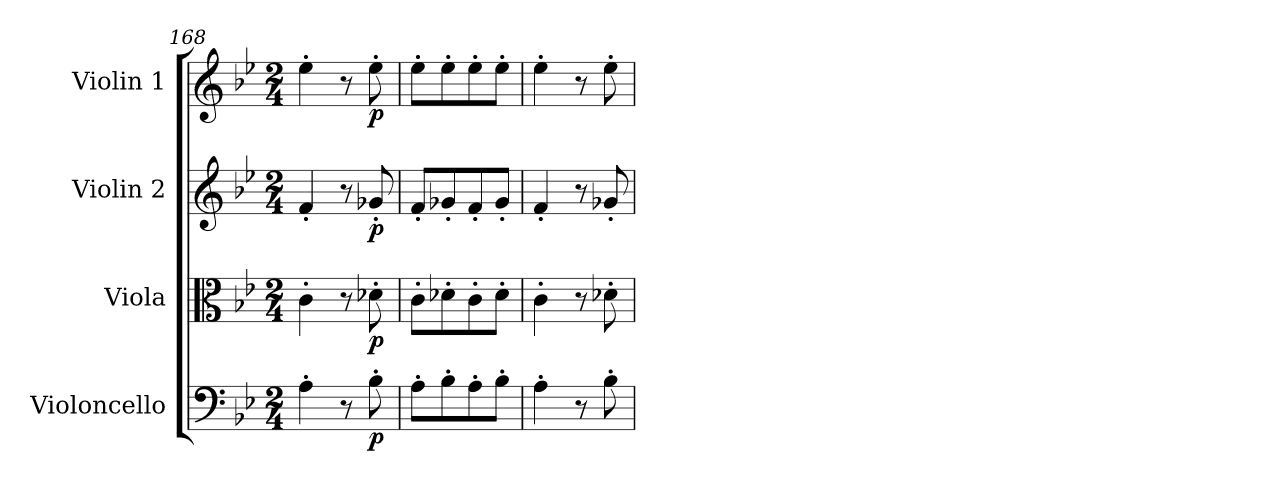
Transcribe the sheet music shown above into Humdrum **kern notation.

**kern	**dynam	**kern	**dynam	**kern	**dynam	**kern	**dynam
*part4	*part4	*part3	*part3	*part2	*part2	*part1	*part1
*staff4	*staff4	*staff3	*staff3	*staff2	*staff2	*staff1	*staff1
*I"Violoncello	*	*I"Viola	*	*I"Violin 2	*	*I"Violin 1	*
*I'Vc	*	*I'Vla	*	*I'Vln	*	*I'Vln	*
!!LO:LB:g=z
*clefF4	*	*clefC3	*	*clefG2	*	*clefG2	*
*k[b-e-]	*	*k[b-e-]	*	*k[b-e-]	*	*k[b-e-]	*
*M2/4	*	*M2/4	*	*M2/4	*	*M2/4	*
=168	=168	=168	=168	=168	=168	=168	=168
4A'\	.	4c'\	.	4f'/	.	4ee-'\	.
8r	.	8r	.	8r	.	8r	.
!	!LO:DY:b	!	!LO:DY:b	!	!LO:DY:b	!	!LO:DY:b
8B-'\	p	8d-X'\	p	8g-X'/	p	8ee-'\	p
=169	=169	=169	=169	=169	=169	=169	=169
8A'\L	.	8c'\L	.	8f'/L	.	8ee-'\L	.
8B-'\	.	8d-X'\	.	8g-X'/	.	8ee-'\	.
8A'\	.	8c'\	.	8f'/	.	8ee-'\	.
8B-'\J	.	8d-'\J	.	8g-'/J	.	8ee-'\J	.
=170	=170	=170	=170	=170	=170	=170	=170
4A'\	.	4c'\	.	4f'/	.	4ee-'\	.
8r	.	8r	.	8r	.	8r	.
8B-'\	.	8d-X'\	.	8g-X'/	.	8ee-'\	.
=	=	=	=	=	=	=	=
*-	*-	*-	*-	*-	*-	*-	*-
